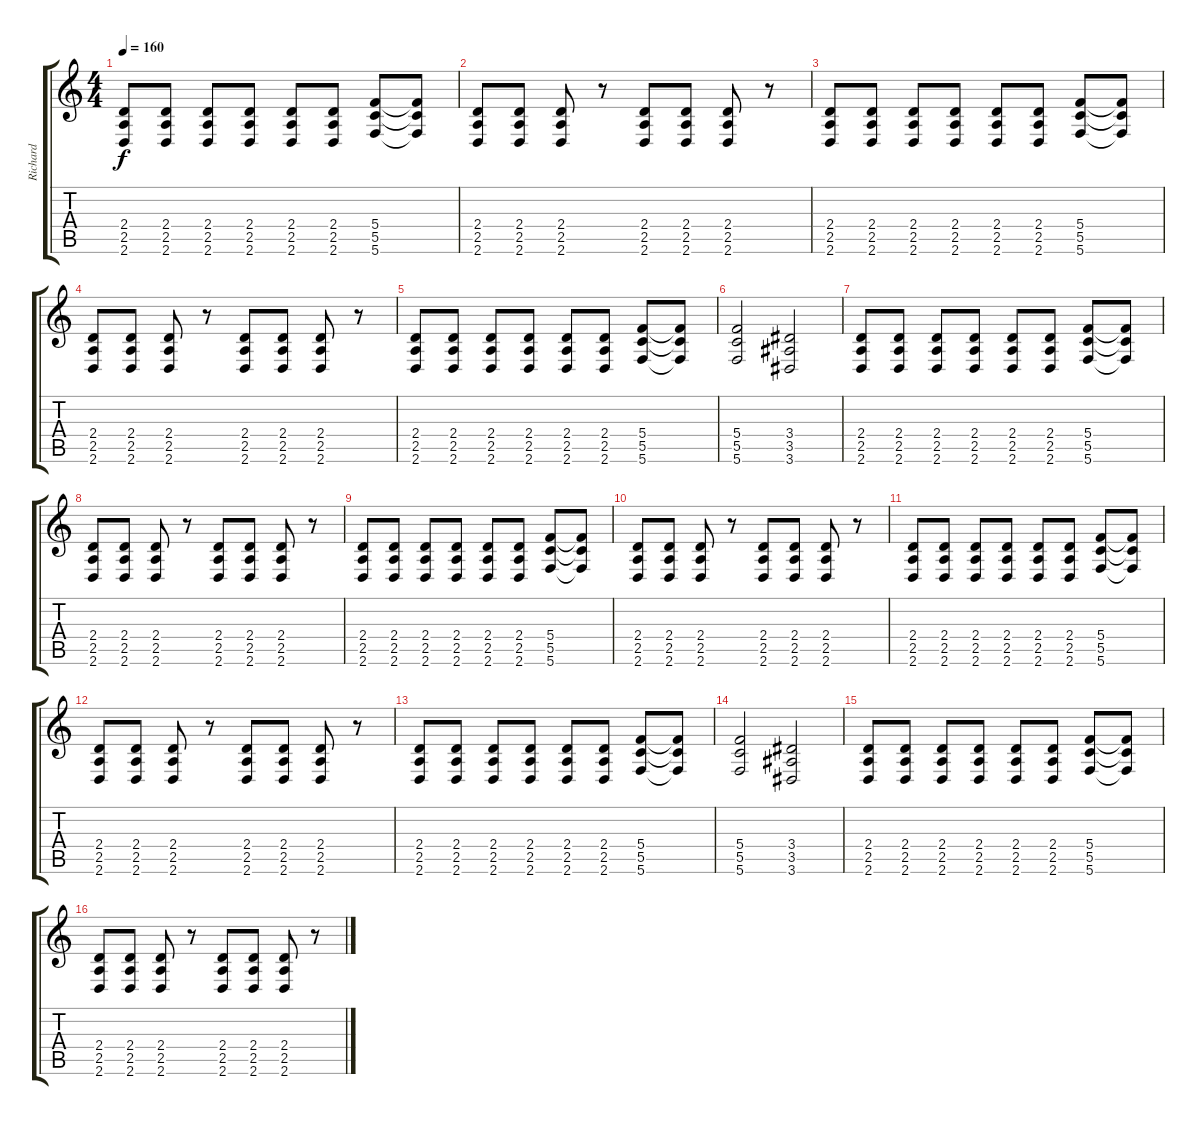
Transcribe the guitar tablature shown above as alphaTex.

\track ("Richard" "Richard") {instrument distortionguitar}
\staff {score tabs}
\tuning (D4 A3 F3 C3 G2 C2) {hide}
\ts (4 4)
\tempo 160
\clef g2
\ks c
(2.4 2.5 2.6).8{dy f} (2.4 2.5 2.6).8 (2.4 2.5 2.6).8 (2.4 2.5 2.6).8 (2.4 2.5 2.6).8 (2.4 2.5 2.6).8 (5.4 5.5 5.6).8 (5.4{t} 5.5{t} 5.6{t}).8 |
(2.4 2.5 2.6).8 (2.4 2.5 2.6).8 (2.4 2.5 2.6).8 r.8 (2.4 2.5 2.6).8 (2.4 2.5 2.6).8 (2.4 2.5 2.6).8 r.8 |
(2.4 2.5 2.6).8 (2.4 2.5 2.6).8 (2.4 2.5 2.6).8 (2.4 2.5 2.6).8 (2.4 2.5 2.6).8 (2.4 2.5 2.6).8 (5.4 5.5 5.6).8 (5.4{t} 5.5{t} 5.6{t}).8 |
(2.4 2.5 2.6).8 (2.4 2.5 2.6).8 (2.4 2.5 2.6).8 r.8 (2.4 2.5 2.6).8 (2.4 2.5 2.6).8 (2.4 2.5 2.6).8 r.8 |
(2.4 2.5 2.6).8 (2.4 2.5 2.6).8 (2.4 2.5 2.6).8 (2.4 2.5 2.6).8 (2.4 2.5 2.6).8 (2.4 2.5 2.6).8 (5.4 5.5 5.6).8 (5.4{t} 5.5{t} 5.6{t}).8 |
(5.4 5.5 5.6).2 (3.4 3.5 3.6).2 |
(2.4 2.5 2.6).8 (2.4 2.5 2.6).8 (2.4 2.5 2.6).8 (2.4 2.5 2.6).8 (2.4 2.5 2.6).8 (2.4 2.5 2.6).8 (5.4 5.5 5.6).8 (5.4{t} 5.5{t} 5.6{t}).8 |
(2.4 2.5 2.6).8 (2.4 2.5 2.6).8 (2.4 2.5 2.6).8 r.8 (2.4 2.5 2.6).8 (2.4 2.5 2.6).8 (2.4 2.5 2.6).8 r.8 |
(2.4 2.5 2.6).8 (2.4 2.5 2.6).8 (2.4 2.5 2.6).8 (2.4 2.5 2.6).8 (2.4 2.5 2.6).8 (2.4 2.5 2.6).8 (5.4 5.5 5.6).8 (5.4{t} 5.5{t} 5.6{t}).8 |
(2.4 2.5 2.6).8 (2.4 2.5 2.6).8 (2.4 2.5 2.6).8 r.8 (2.4 2.5 2.6).8 (2.4 2.5 2.6).8 (2.4 2.5 2.6).8 r.8 |
(2.4 2.5 2.6).8 (2.4 2.5 2.6).8 (2.4 2.5 2.6).8 (2.4 2.5 2.6).8 (2.4 2.5 2.6).8 (2.4 2.5 2.6).8 (5.4 5.5 5.6).8 (5.4{t} 5.5{t} 5.6{t}).8 |
(2.4 2.5 2.6).8 (2.4 2.5 2.6).8 (2.4 2.5 2.6).8 r.8 (2.4 2.5 2.6).8 (2.4 2.5 2.6).8 (2.4 2.5 2.6).8 r.8 |
(2.4 2.5 2.6).8 (2.4 2.5 2.6).8 (2.4 2.5 2.6).8 (2.4 2.5 2.6).8 (2.4 2.5 2.6).8 (2.4 2.5 2.6).8 (5.4 5.5 5.6).8 (5.4{t} 5.5{t} 5.6{t}).8 |
(5.4 5.5 5.6).2 (3.4 3.5 3.6).2 |
(2.4 2.5 2.6).8 (2.4 2.5 2.6).8 (2.4 2.5 2.6).8 (2.4 2.5 2.6).8 (2.4 2.5 2.6).8 (2.4 2.5 2.6).8 (5.4 5.5 5.6).8 (5.4{t} 5.5{t} 5.6{t}).8 |
(2.4 2.5 2.6).8 (2.4 2.5 2.6).8 (2.4 2.5 2.6).8 r.8 (2.4 2.5 2.6).8 (2.4 2.5 2.6).8 (2.4 2.5 2.6).8 r.8
